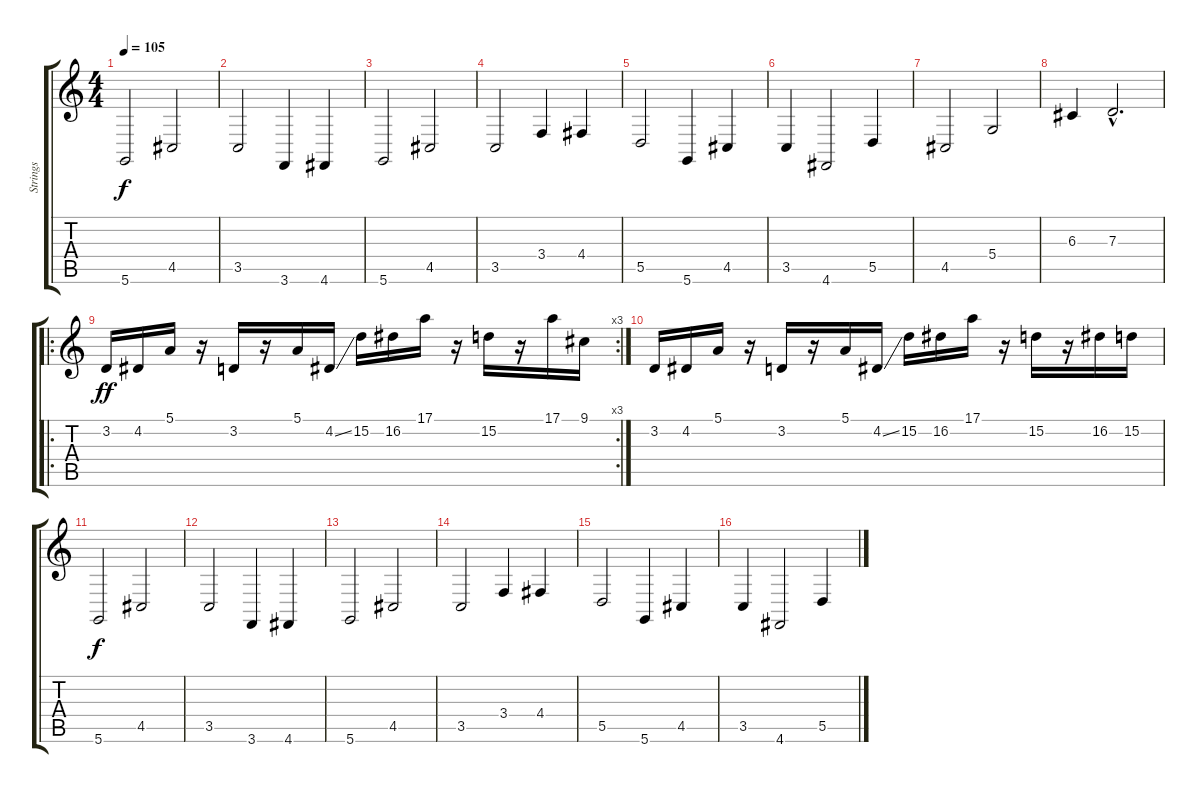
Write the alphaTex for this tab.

\track ("Strings" "Strings") {instrument tremolostrings}
\staff {score tabs}
\tuning (E4 B3 G3 D3 A2 D2) {hide}
\ts (4 4)
\tempo 105
\clef g2
\ks c
5.6.2{dy f instrument tremolostrings} 4.5.2 |
3.5.2 3.6.4 4.6.4 |
5.6.2 4.5.2 |
3.5.2 3.4.4 4.4.4 |
5.5.2 5.6.4 4.5.4 |
3.5.4 4.6.2 5.5.4 |
4.5.2 5.4.2 |
6.3.4 7.3{hac}.2{d} |
\ro
\rc 3
3.2.16{dy ff} 4.2.16 5.1.16 r.16 3.2.16 r.16 5.1.16 4.2{ss}.16 15.2.16 16.2.16 17.1.16 r.16 15.2.16 r.16 17.1.16 9.1.16 |
3.2.16 4.2.16 5.1.16 r.16 3.2.16 r.16 5.1.16 4.2{ss}.16 15.2.16 16.2.16 17.1.16 r.16 15.2.16 r.16 16.2.16 15.2.16 |
5.6.2{dy f} 4.5.2 |
3.5.2 3.6.4 4.6.4 |
5.6.2 4.5.2 |
3.5.2 3.4.4 4.4.4 |
5.5.2 5.6.4 4.5.4 |
3.5.4 4.6.2 5.5.4
